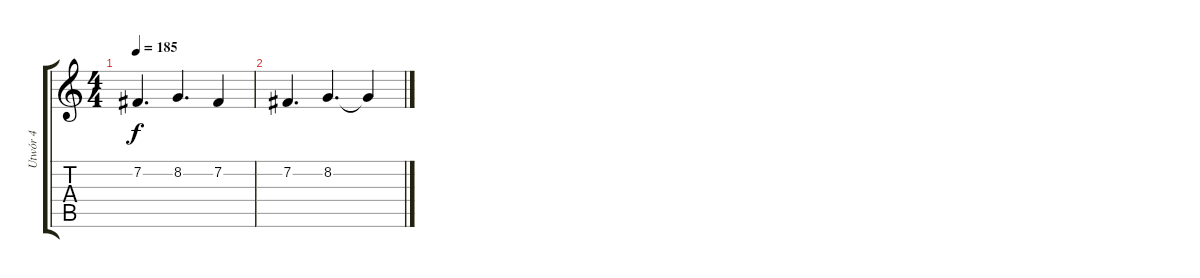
\track ("Utwór 4" "Utwór 4") {instrument oboe}
\staff {score tabs}
\tuning (E4 B3 G3 D3 A2 E2) {hide}
\ts (4 4)
\tempo 185
\clef g2
\ks c
7.2.4{d dy f} 8.2.4{d} 7.2.4 |
7.2.4{d} 8.2.4{d} 8.2{t}.4
